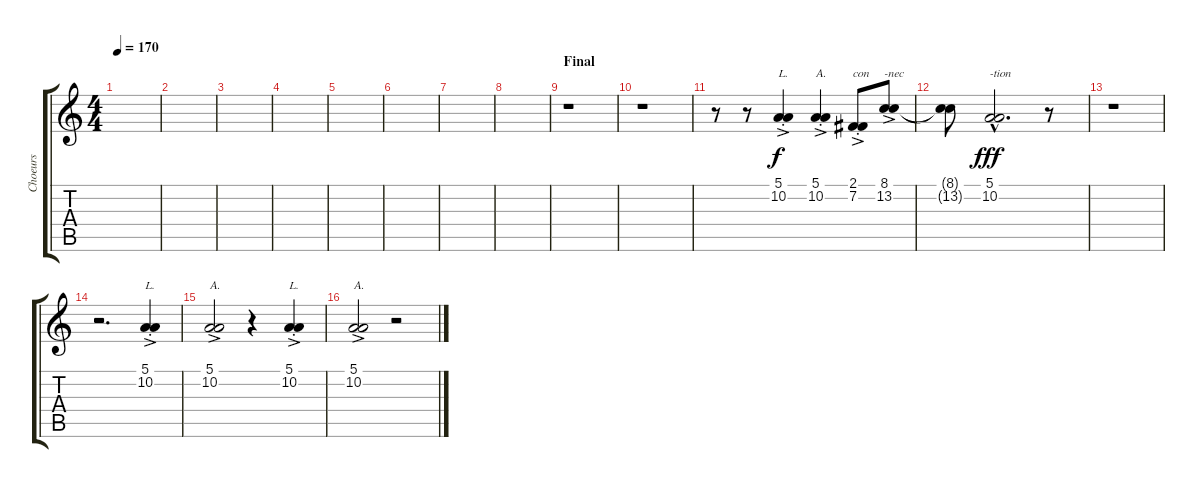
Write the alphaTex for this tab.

\track ("Choeurs" "Choeurs") {instrument choiraahs}
\staff {score tabs}
\tuning (E4 B3 G3 D3 A2 E2) {hide}
\ts (4 4)
\tempo 170
\clef g2
\ks c
|
|
|
|
|
|
|
|
\section ("" "Final")
r.1 |
r.1 |
r.8 r.8 (5.1{ac st} 10.2{ac}).4{txt "L."} (5.1{ac st} 10.2{ac}).4{txt "A."} (2.1{ac st} 7.2{ac}).8{txt "con"} (8.1{ac} 13.2{ac}).8{txt "-nec"} |
(8.1{t} 13.2{t}).8{dy f} (5.1{hac} 10.2{hac}).2{d txt "-tion" dy fff} r.8 |
r.1 |
r.2{d} (5.1{ac st} 10.2{ac}).4{txt "L."} |
(5.1{ac} 10.2{ac}).2{txt "A."} r.4 (5.1{ac st} 10.2{ac}).4{txt "L."} |
(5.1{ac} 10.2{ac}).2{txt "A."} r.2
